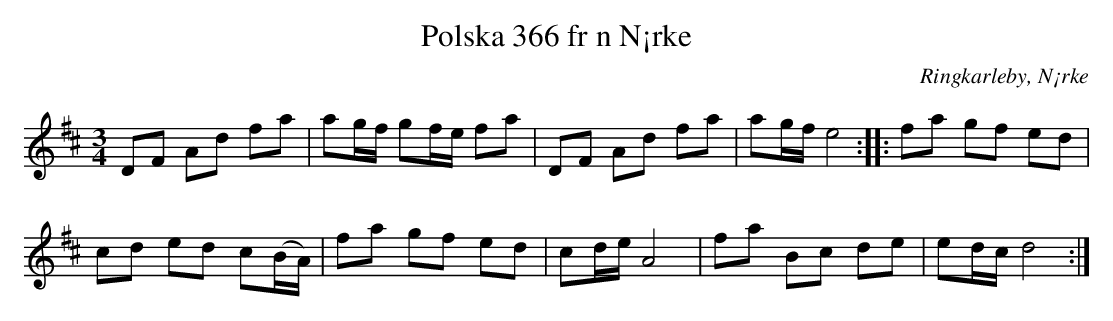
X:1
T:Polska 366 fr n N¡rke
O:Ringkarleby, N¡rke
M:3/4
L:1/8
K:D
DF Ad fa | ag/f/ gf/e/ fa | DF Ad fa | ag/f/ e4 :: fa gf ed |
cd ed c(B/A/) | fa gf ed | cd/e/ A4 | fa Bc de | ed/c/ d4 :|
